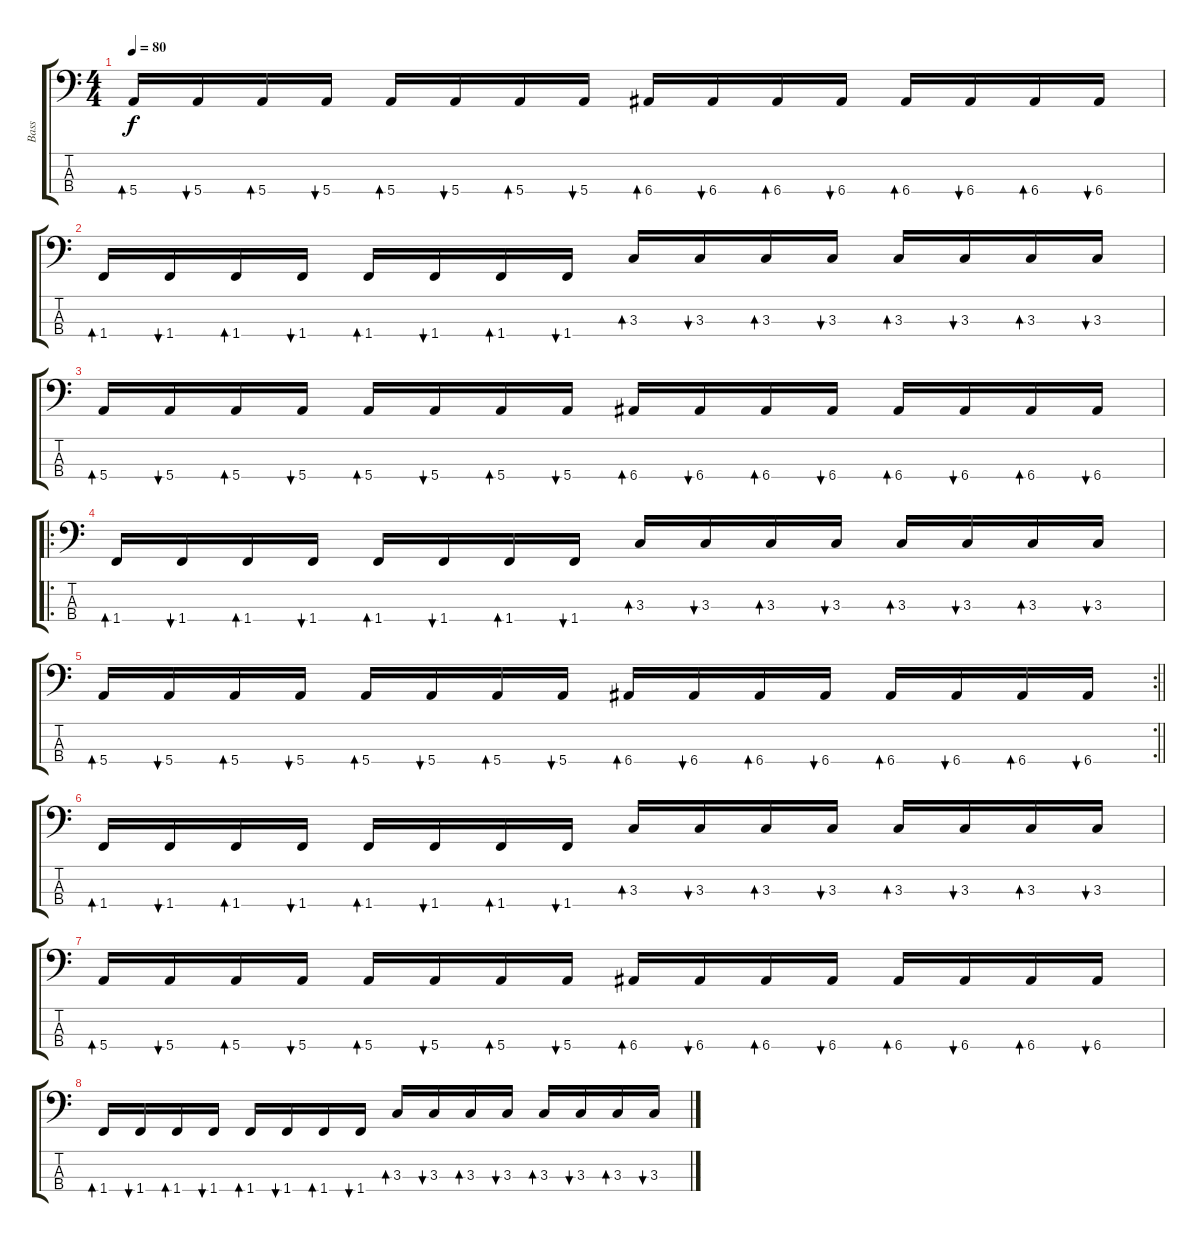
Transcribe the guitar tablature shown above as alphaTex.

\track ("Bass" "Bass") {instrument electricbasspick}
\staff {score tabs}
\tuning (G2 D2 A1 E1) {hide}
\ts (4 4)
\tempo 80
\clef f4
\ks c
5.4.16{bd 60 dy f} 5.4.16{bu 60} 5.4.16{bd 60} 5.4.16{bu 60} 5.4.16{bd 60} 5.4.16{bu 60} 5.4.16{bd 60} 5.4.16{bu 60} 6.4.16{bd 60} 6.4.16{bu 60} 6.4.16{bd 60} 6.4.16{bu 60} 6.4.16{bd 60} 6.4.16{bu 60} 6.4.16{bd 60} 6.4.16{bu 60} |
1.4.16{bd 60} 1.4.16{bu 60} 1.4.16{bd 60} 1.4.16{bu 60} 1.4.16{bd 60} 1.4.16{bu 60} 1.4.16{bd 60} 1.4.16{bu 60} 3.3.16{bd 60} 3.3.16{bu 60} 3.3.16{bd 60} 3.3.16{bu 60} 3.3.16{bd 60} 3.3.16{bu 60} 3.3.16{bd 60} 3.3.16{bu 60} |
5.4.16{bd 60} 5.4.16{bu 60} 5.4.16{bd 60} 5.4.16{bu 60} 5.4.16{bd 60} 5.4.16{bu 60} 5.4.16{bd 60} 5.4.16{bu 60} 6.4.16{bd 60} 6.4.16{bu 60} 6.4.16{bd 60} 6.4.16{bu 60} 6.4.16{bd 60} 6.4.16{bu 60} 6.4.16{bd 60} 6.4.16{bu 60} |
\ro
1.4.16{bd 60} 1.4.16{bu 60} 1.4.16{bd 60} 1.4.16{bu 60} 1.4.16{bd 60} 1.4.16{bu 60} 1.4.16{bd 60} 1.4.16{bu 60} 3.3.16{bd 60} 3.3.16{bu 60} 3.3.16{bd 60} 3.3.16{bu 60} 3.3.16{bd 60} 3.3.16{bu 60} 3.3.16{bd 60} 3.3.16{bu 60} |
\rc 2
\barLineRight lightlight
5.4.16{bd 60} 5.4.16{bu 60} 5.4.16{bd 60} 5.4.16{bu 60} 5.4.16{bd 60} 5.4.16{bu 60} 5.4.16{bd 60} 5.4.16{bu 60} 6.4.16{bd 60} 6.4.16{bu 60} 6.4.16{bd 60} 6.4.16{bu 60} 6.4.16{bd 60} 6.4.16{bu 60} 6.4.16{bd 60} 6.4.16{bu 60} |
1.4.16{bd 60} 1.4.16{bu 60} 1.4.16{bd 60} 1.4.16{bu 60} 1.4.16{bd 60} 1.4.16{bu 60} 1.4.16{bd 60} 1.4.16{bu 60} 3.3.16{bd 60} 3.3.16{bu 60} 3.3.16{bd 60} 3.3.16{bu 60} 3.3.16{bd 60} 3.3.16{bu 60} 3.3.16{bd 60} 3.3.16{bu 60} |
5.4.16{bd 60} 5.4.16{bu 60} 5.4.16{bd 60} 5.4.16{bu 60} 5.4.16{bd 60} 5.4.16{bu 60} 5.4.16{bd 60} 5.4.16{bu 60} 6.4.16{bd 60} 6.4.16{bu 60} 6.4.16{bd 60} 6.4.16{bu 60} 6.4.16{bd 60} 6.4.16{bu 60} 6.4.16{bd 60} 6.4.16{bu 60} |
1.4.16{bd 60} 1.4.16{bu 60} 1.4.16{bd 60} 1.4.16{bu 60} 1.4.16{bd 60} 1.4.16{bu 60} 1.4.16{bd 60} 1.4.16{bu 60} 3.3.16{bd 60} 3.3.16{bu 60} 3.3.16{bd 60} 3.3.16{bu 60} 3.3.16{bd 60} 3.3.16{bu 60} 3.3.16{bd 60} 3.3.16{bu 60}
